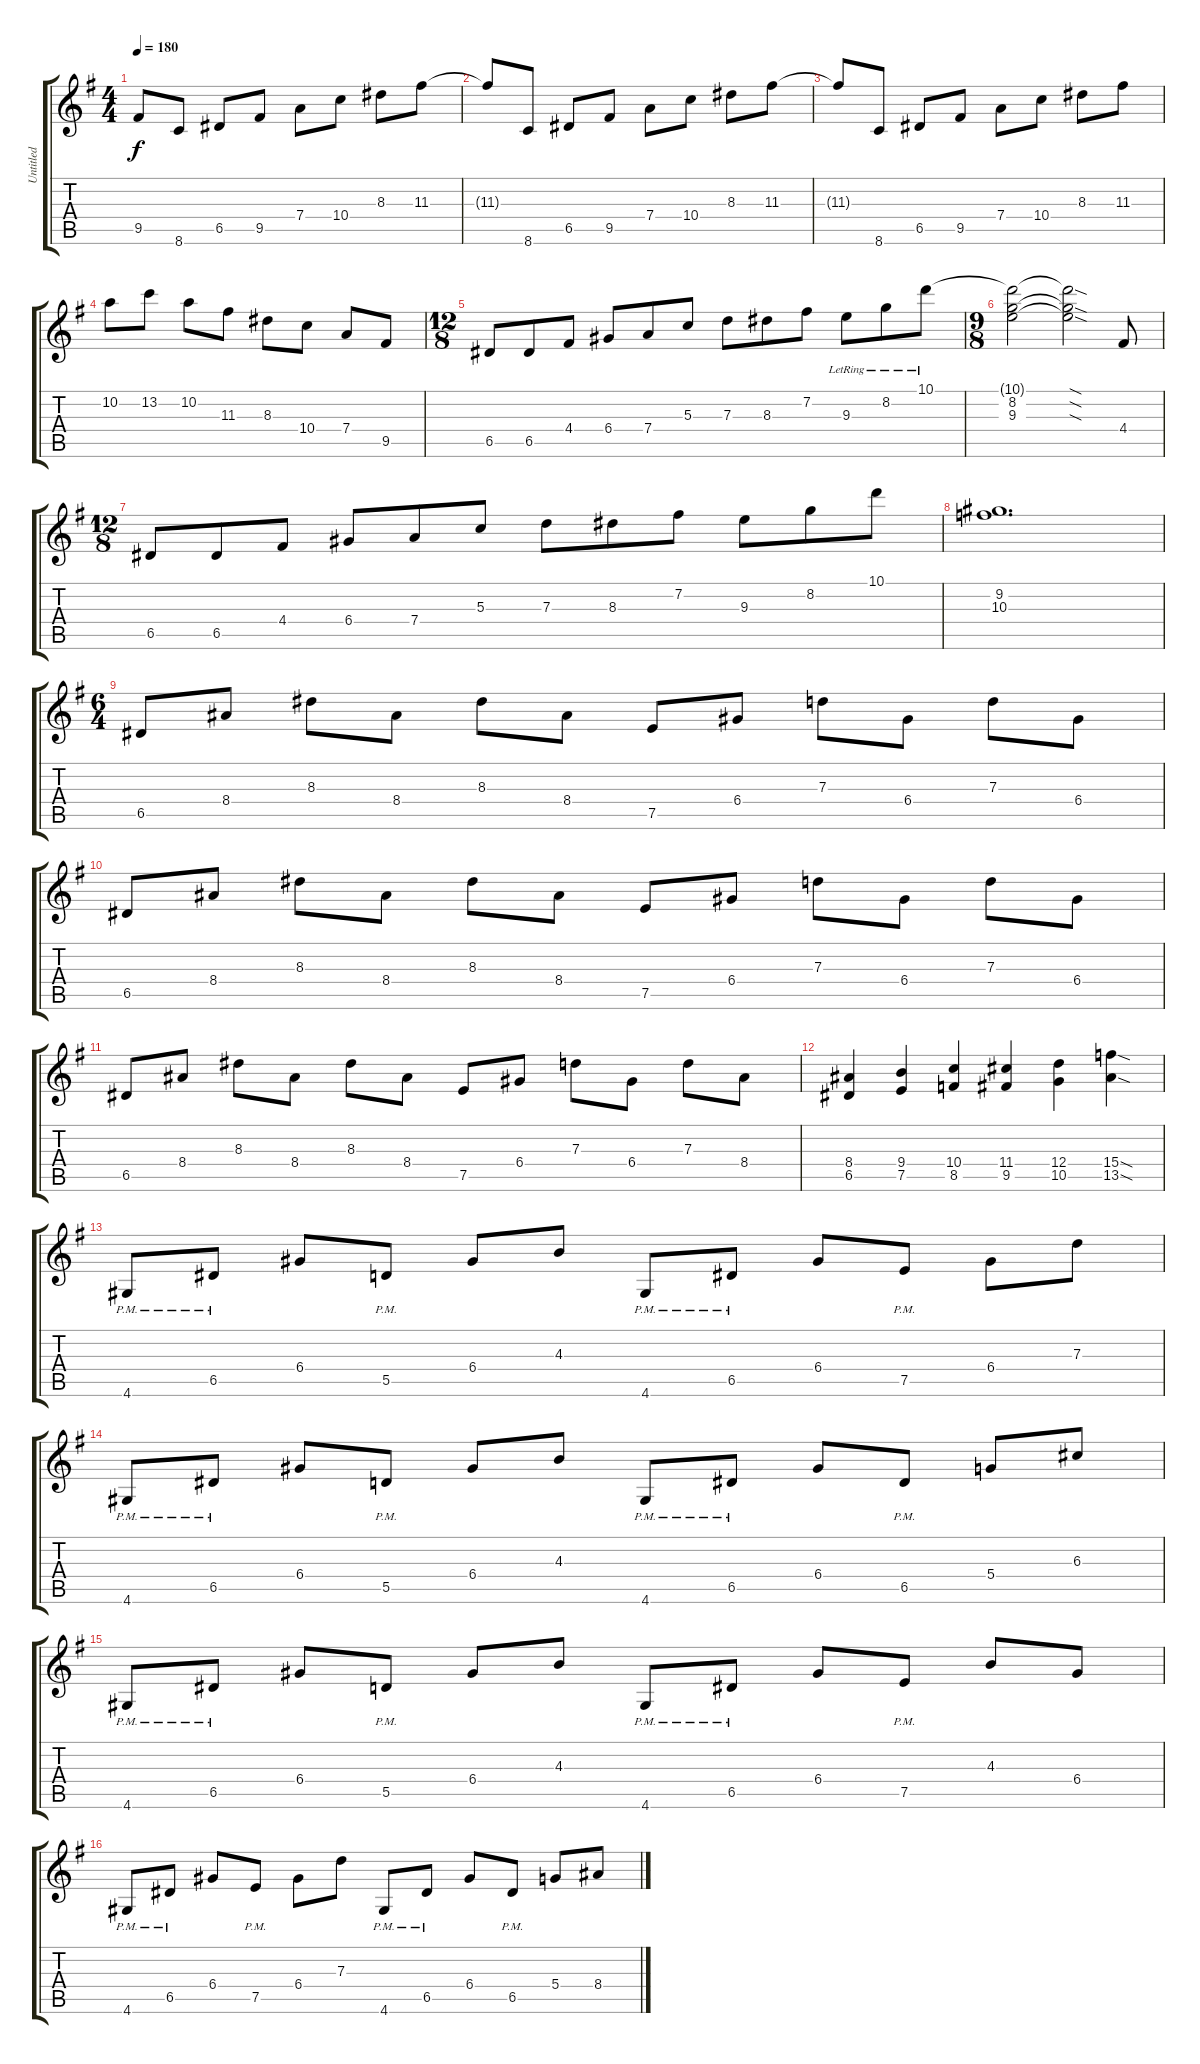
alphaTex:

\track ("Untitled" "Untitled") {instrument overdrivenguitar}
\staff {score tabs}
\tuning (E4 B3 G3 D3 A2 E2) {hide}
\ts (4 4)
\tempo 180
\clef g2
\ks g
9.5{t}.8{dy f} 8.6.8 6.5.8 9.5.8 7.4.8 10.4.8 8.3.8 11.3.8 |
11.3{t}.8 8.6.8 6.5.8 9.5.8 7.4.8 10.4.8 8.3.8 11.3.8 |
11.3{t}.8 8.6.8 6.5.8 9.5.8 7.4.8 10.4.8 8.3.8 11.3.8 |
10.2.8 13.2.8 10.2.8 11.3.8 8.3.8 10.4.8 7.4.8 9.5.8 |
\ts (12 8)
6.5.8 6.5.8 4.4.8 6.4.8 7.4.8 5.3.8 7.3.8 8.3.8 7.2.8 9.3{lr}.8 8.2{lr}.8 10.1{lr}.8 |
\ts (9 8)
(10.1{t} 8.2 9.3).2 (10.1{sod t} 8.2{sod t} 9.3{sod t}).2 4.4.8 |
\ts (12 8)
6.5.8 6.5.8 4.4.8 6.4.8 7.4.8 5.3.8 7.3.8 8.3.8 7.2.8 9.3.8 8.2.8 10.1.8 |
(9.2 10.3).1{d} |
\ts (6 4)
6.5.8 8.4.8 8.3.8 8.4.8 8.3.8 8.4.8 7.5.8 6.4.8 7.3.8 6.4.8 7.3.8 6.4.8 |
6.5.8 8.4.8 8.3.8 8.4.8 8.3.8 8.4.8 7.5.8 6.4.8 7.3.8 6.4.8 7.3.8 6.4.8 |
6.5.8 8.4.8 8.3.8 8.4.8 8.3.8 8.4.8 7.5.8 6.4.8 7.3.8 6.4.8 7.3.8 8.4.8 |
(8.4 6.5).4 (9.4 7.5).4 (10.4 8.5).4 (11.4 9.5).4 (12.4 10.5).4 (15.4{sod} 13.5{sod}).4 |
4.6{pm}.8 6.5{pm}.8 6.4.8 5.5{pm}.8 6.4.8 4.3.8 4.6{pm}.8 6.5{pm}.8 6.4.8 7.5{pm}.8 6.4.8 7.3.8 |
4.6{pm}.8 6.5{pm}.8 6.4.8 5.5{pm}.8 6.4.8 4.3.8 4.6{pm}.8 6.5{pm}.8 6.4.8 6.5{pm}.8 5.4.8 6.3.8 |
4.6{pm}.8 6.5{pm}.8 6.4.8 5.5{pm}.8 6.4.8 4.3.8 4.6{pm}.8 6.5{pm}.8 6.4.8 7.5{pm}.8 4.3.8 6.4.8 |
4.6{pm}.8 6.5{pm}.8 6.4.8 7.5{pm}.8 6.4.8 7.3.8 4.6{pm}.8 6.5{pm}.8 6.4.8 6.5{pm}.8 5.4.8 8.4{sl}.8
